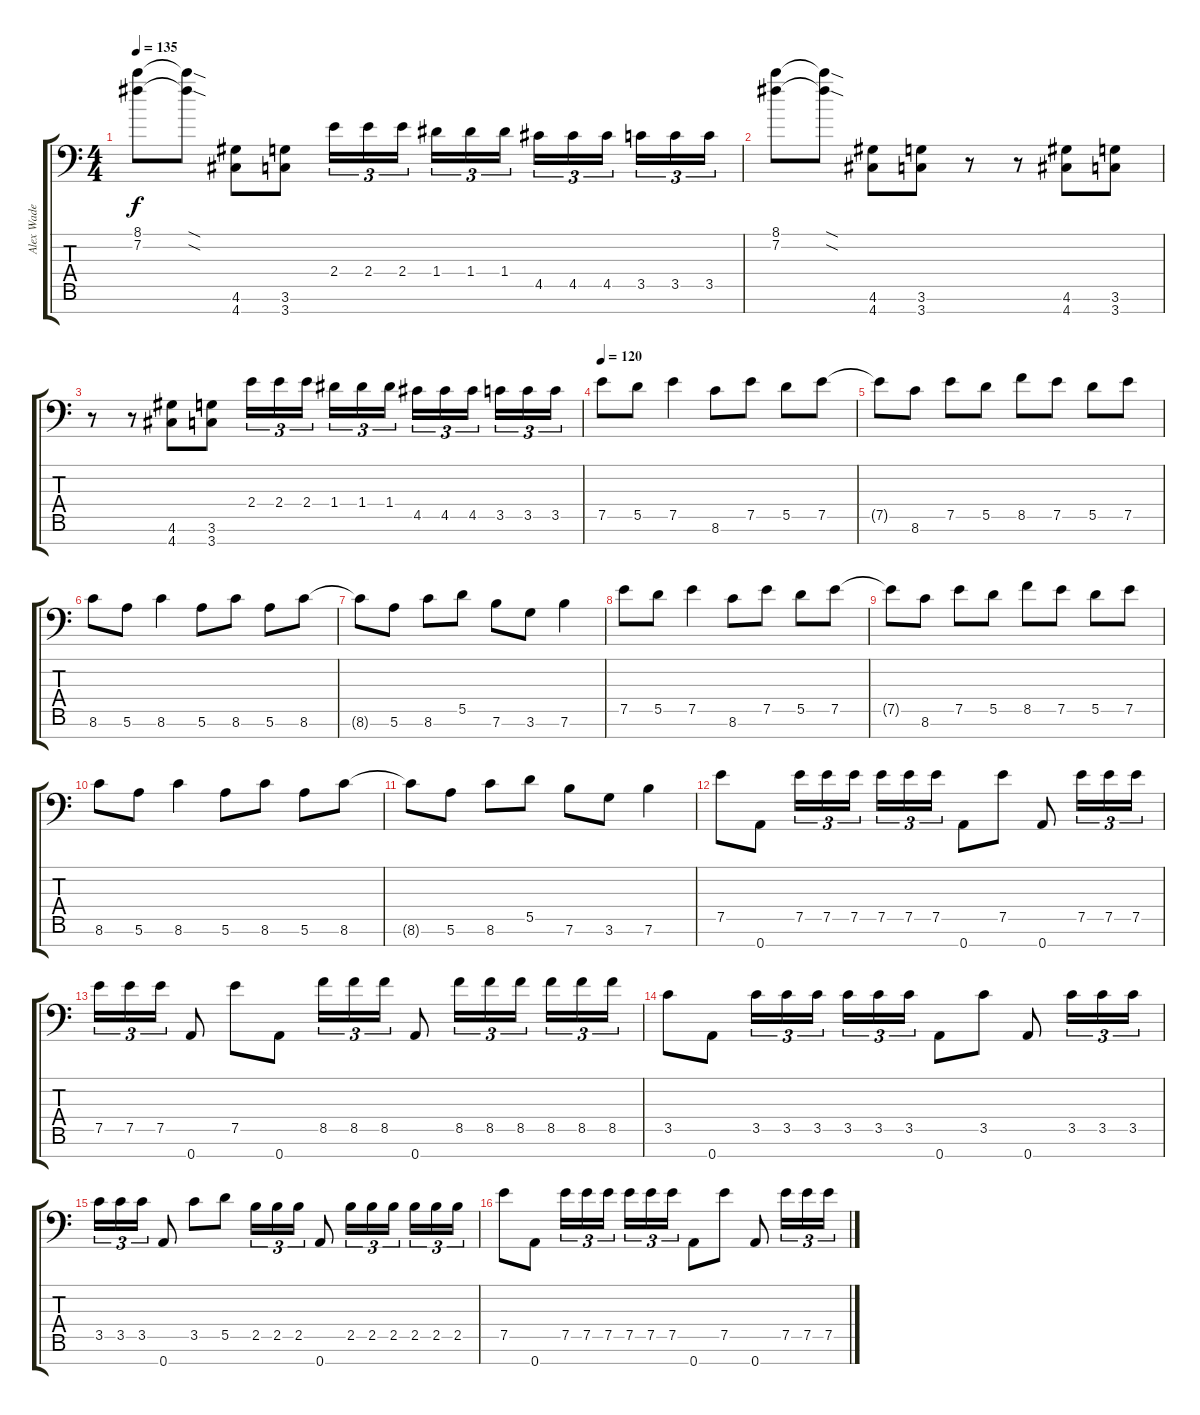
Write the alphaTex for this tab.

\track ("Alex Wade" "Alex Wade") {instrument overdrivenguitar}
\staff {score tabs}
\tuning (E4 B3 G3 D3 A2 E2 A1) {hide}
\ts (4 4)
\tempo 135
\clef f4
\ks c
(8.1 7.2).8{dy f} (8.1{sod t} 7.2{sod t}).8 (4.6 4.7).8 (3.6 3.7).8 2.4.16{tu (3 2)} 2.4.16{tu (3 2)} 2.4.16{tu (3 2) beam splitsecondary} 1.4.16{tu (3 2)} 1.4.16{tu (3 2)} 1.4.16{tu (3 2)} 4.5.16{tu (3 2)} 4.5.16{tu (3 2)} 4.5.16{tu (3 2) beam splitsecondary} 3.5.16{tu (3 2)} 3.5.16{tu (3 2)} 3.5.16{tu (3 2)} |
(8.1 7.2).8 (8.1{sod t} 7.2{sod t}).8 (4.6 4.7).8 (3.6 3.7).8 r.8 r.8 (4.6 4.7).8 (3.6 3.7).8 |
r.8 r.8 (4.6 4.7).8 (3.6 3.7).8 2.4.16{tu (3 2)} 2.4.16{tu (3 2)} 2.4.16{tu (3 2) beam splitsecondary} 1.4.16{tu (3 2)} 1.4.16{tu (3 2)} 1.4.16{tu (3 2)} 4.5.16{tu (3 2)} 4.5.16{tu (3 2)} 4.5.16{tu (3 2) beam splitsecondary} 3.5.16{tu (3 2)} 3.5.16{tu (3 2)} 3.5.16{tu (3 2)} |
\tempo 120
7.5.8 5.5.8 7.5.4 8.6.8 7.5.8 5.5.8 7.5.8 |
7.5{t}.8 8.6.8 7.5.8 5.5.8 8.5.8 7.5.8 5.5.8 7.5.8 |
8.6.8 5.6.8 8.6.4 5.6.8 8.6.8 5.6.8 8.6.8 |
8.6{t}.8 5.6.8 8.6.8 5.5.8 7.6.8 3.6.8 7.6.4 |
7.5.8 5.5.8 7.5.4 8.6.8 7.5.8 5.5.8 7.5.8 |
7.5{t}.8 8.6.8 7.5.8 5.5.8 8.5.8 7.5.8 5.5.8 7.5.8 |
8.6.8 5.6.8 8.6.4 5.6.8 8.6.8 5.6.8 8.6.8 |
8.6{t}.8 5.6.8 8.6.8 5.5.8 7.6.8 3.6.8 7.6.4 |
7.5.8 0.7.8 7.5.16{tu (3 2)} 7.5.16{tu (3 2)} 7.5.16{tu (3 2) beam splitsecondary} 7.5.16{tu (3 2)} 7.5.16{tu (3 2)} 7.5.16{tu (3 2)} 0.7.8 7.5.8 0.7.8 7.5.16{tu (3 2)} 7.5.16{tu (3 2)} 7.5.16{tu (3 2)} |
7.5.16{tu (3 2)} 7.5.16{tu (3 2)} 7.5.16{tu (3 2)} 0.7.8 7.5.8 0.7.8 8.5.16{tu (3 2)} 8.5.16{tu (3 2)} 8.5.16{tu (3 2)} 0.7.8 8.5.16{tu (3 2)} 8.5.16{tu (3 2)} 8.5.16{tu (3 2) beam splitsecondary} 8.5.16{tu (3 2)} 8.5.16{tu (3 2)} 8.5.16{tu (3 2)} |
3.5.8 0.7.8 3.5.16{tu (3 2)} 3.5.16{tu (3 2)} 3.5.16{tu (3 2) beam splitsecondary} 3.5.16{tu (3 2)} 3.5.16{tu (3 2)} 3.5.16{tu (3 2)} 0.7.8 3.5.8 0.7.8 3.5.16{tu (3 2)} 3.5.16{tu (3 2)} 3.5.16{tu (3 2)} |
3.5.16{tu (3 2)} 3.5.16{tu (3 2)} 3.5.16{tu (3 2)} 0.7.8 3.5.8 5.5.8 2.5.16{tu (3 2)} 2.5.16{tu (3 2)} 2.5.16{tu (3 2)} 0.7.8 2.5.16{tu (3 2)} 2.5.16{tu (3 2)} 2.5.16{tu (3 2) beam splitsecondary} 2.5.16{tu (3 2)} 2.5.16{tu (3 2)} 2.5.16{tu (3 2)} |
7.5.8 0.7.8 7.5.16{tu (3 2)} 7.5.16{tu (3 2)} 7.5.16{tu (3 2) beam splitsecondary} 7.5.16{tu (3 2)} 7.5.16{tu (3 2)} 7.5.16{tu (3 2)} 0.7.8 7.5.8 0.7.8 7.5.16{tu (3 2)} 7.5.16{tu (3 2)} 7.5.16{tu (3 2)}
